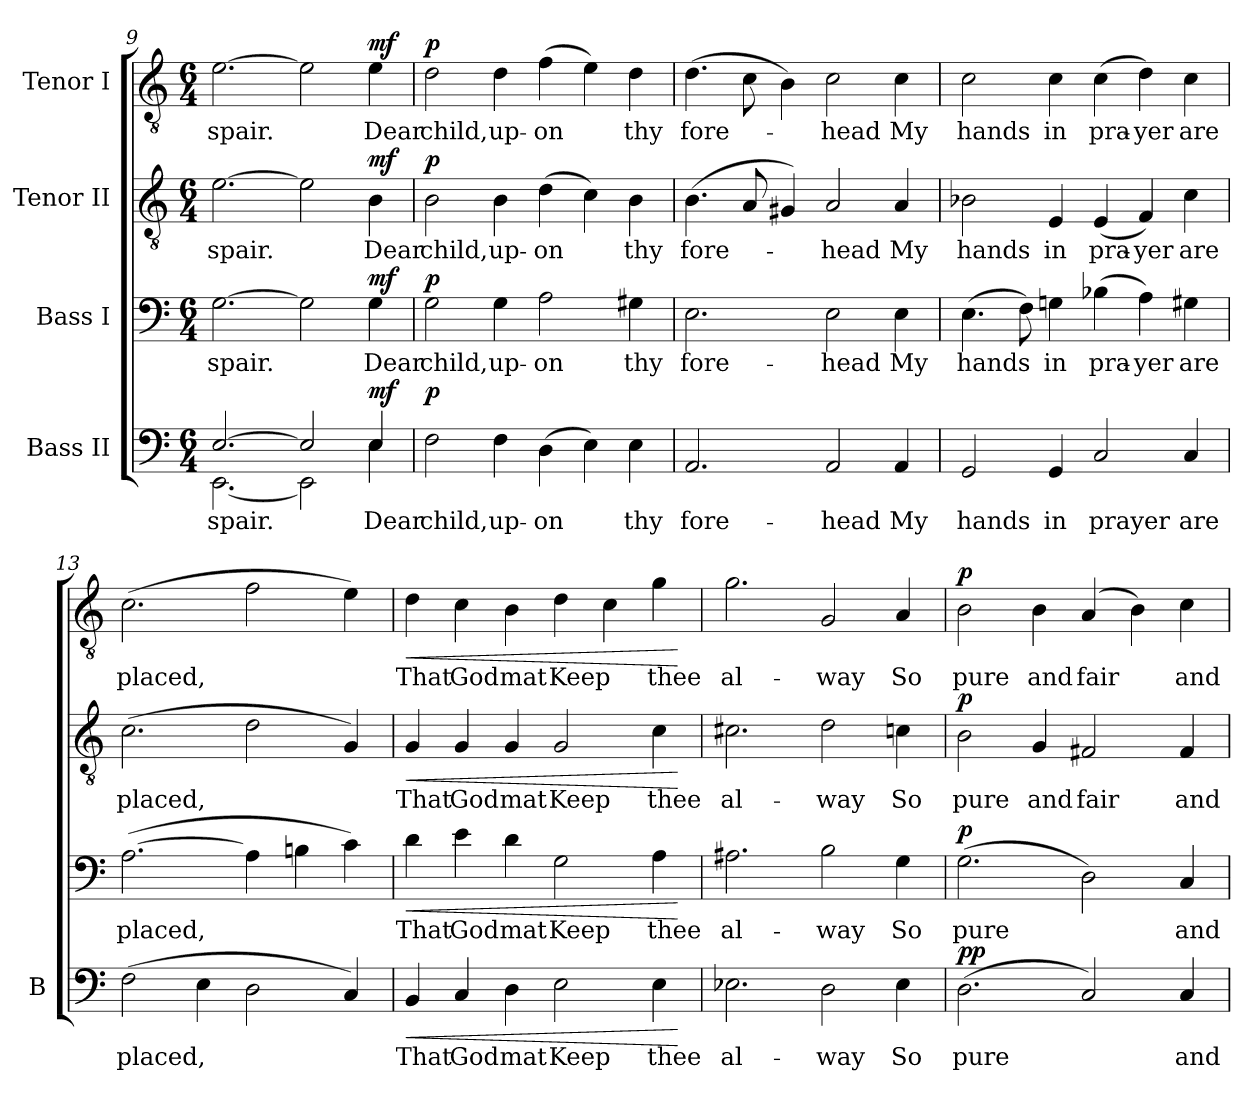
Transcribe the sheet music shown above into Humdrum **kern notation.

**kern	**text	**dynam	**kern	**text	**dynam	**kern	**text	**dynam	**kern	**text	**dynam
*part4	*part4	*part4	*part3	*part3	*part3	*part2	*part2	*part2	*part1	*part1	*part1
*staff4	*staff4	*staff4	*staff3	*staff3	*staff3	*staff2	*staff2	*staff2	*staff1	*staff1	*staff1
*I"Bass II	*	*	*I"Bass I	*	*	*I"Tenor II	*	*	*I"Tenor I	*	*
*I'B	*	*	*	*	*	*	*	*	*	*	*
!!LO:PB:g=z
*clefF4	*	*	*clefF4	*	*	*clefGv2	*	*	*clefGv2	*	*
*k[]	*	*	*k[]	*	*	*k[]	*	*	*k[]	*	*
*M6/4	*	*	*M6/4	*	*	*M6/4	*	*	*M6/4	*	*
=9	=9	=9	=9	=9	=9	=9	=9	=9	=9	=9	=9
!	!LO:LY:b	!	!	!LO:LY:b	!	!	!LO:LY:b	!	!	!LO:LY:b	!
*^	*	*	*	*	*	*	*	*	*	*	*
[2.E/	[2.EE\	spair.	.	[2.G\	spair.	.	[2.e\	spair.	.	[2.e\	spair.	.
2E/]	2EE\]	.	.	2G\]	.	.	2e\]	.	.	2e\]	.	.
!	!	!LO:LY:b	!LO:DY:b	!	!LO:LY:b	!LO:DY:b	!	!LO:LY:b	!LO:DY:b	!	!LO:LY:b	!LO:DY:b
4E/	4E\	Dear	mf	4G\	Dear	mf	4B\	Dear	mf	4e\	Dear	mf
=10	=10	=10	=10	=10	=10	=10	=10	=10	=10	=10	=10	=10
!	!	!LO:LY:b	!LO:DY:a	!	!LO:LY:b	!LO:DY:a	!	!LO:LY:b	!LO:DY:a	!	!LO:LY:b	!LO:DY:a
*v	*v	*	*	*	*	*	*	*	*	*	*	*
2F\	child,	p	2G\	child,	p	2B\	child,	p	2d\	child,	p
!	!LO:LY:b	!	!	!LO:LY:b	!	!	!LO:LY:b	!	!	!LO:LY:b	!
4F\	up-	.	4G\	up-	.	4B\	up-	.	4d\	up-	.
!	!LO:LY:b	!	!	!LO:LY:b	!	!	!LO:LY:b	!	!	!LO:LY:b	!
(>4D\	on	.	2A\	on	.	(>4d\	on	.	(>4f\	on	.
4E\)	.	.	.	.	.	4c\)	.	.	4e\)	.	.
!	!LO:LY:b	!	!	!LO:LY:b	!	!	!LO:LY:b	!	!	!LO:LY:b	!
4E\	thy	.	4G#X\	thy	.	4B\	thy	.	4d\	thy	.
=11	=11	=11	=11	=11	=11	=11	=11	=11	=11	=11	=11
!	!LO:LY:b	!	!	!LO:LY:b	!	!	!LO:LY:b	!	!	!LO:LY:b	!
2.AA/	fore-	.	2.E\	fore-	.	(>4.B\	fore-	.	(>4.d\	fore-	.
.	.	.	.	.	.	8A/	.	.	8c\	.	.
.	.	.	.	.	.	4G#X/)	.	.	4B\)	.	.
!	!LO:LY:b	!	!	!LO:LY:b	!	!	!LO:LY:b	!	!	!LO:LY:b	!
2AA/	head	.	2E\	head	.	2A/	head	.	2c\	head	.
!	!LO:LY:b	!	!	!LO:LY:b	!	!	!LO:LY:b	!	!	!LO:LY:b	!
4AA/	My	.	4E\	My	.	4A/	My	.	4c\	My	.
=12	=12	=12	=12	=12	=12	=12	=12	=12	=12	=12	=12
!	!LO:LY:b	!	!	!LO:LY:b	!	!	!LO:LY:b	!	!	!LO:LY:b	!
2GG/	hands	.	(>4.E\	hands	.	2B-X\	hands	.	2c\	hands	.
.	.	.	8F\)	.	.	.	.	.	.	.	.
!	!LO:LY:b	!	!	!LO:LY:b	!	!	!LO:LY:b	!	!	!LO:LY:b	!
4GG/	in	.	4Gn\	in	.	4E/	in	.	4c\	in	.
!	!LO:LY:b	!	!	!LO:LY:b	!	!	!LO:LY:b	!	!	!LO:LY:b	!
2C/	prayer	.	(>4B-X\	pra-	.	(<4E/	pra-	.	(>4c\	pra-	.
!	!	!	!	!LO:LY:b	!	!	!LO:LY:b	!	!	!LO:LY:b	!
.	.	.	4A\)	yer	.	4F/)	yer	.	4d\)	yer	.
!	!LO:LY:b	!	!	!LO:LY:b	!	!	!LO:LY:b	!	!	!LO:LY:b	!
4C/	are	.	4G#X\	are	.	4c\	are	.	4c\	are	.
!!LO:LB:g=z
=13	=13	=13	=13	=13	=13	=13	=13	=13	=13	=13	=13
!	!LO:LY:b	!	!	!LO:LY:b	!	!	!LO:LY:b	!	!	!LO:LY:b	!
(>2F\	placed,	.	(>[2.A\	placed,	.	(>2.c\	placed,	.	(>2.c\	placed,	.
4E\	.	.	.	.	.	.	.	.	.	.	.
2D\	.	.	4A\]	.	.	2d\	.	.	2f\	.	.
.	.	.	4Bn\	.	.	.	.	.	.	.	.
4C/)	.	.	4c\)	.	.	4G/)	.	.	4e\)	.	.
=14	=14	=14	=14	=14	=14	=14	=14	=14	=14	=14	=14
!	!LO:LY:b	!LO:HP:b	!	!LO:LY:b	!LO:HP:b	!	!LO:LY:b	!LO:HP:b	!	!LO:LY:b	!LO:HP:b
4BB/	That	<	4d\	That	<	4G/	That	<	4d\	That	<
!	!LO:LY:b	!	!	!LO:LY:b	!	!	!LO:LY:b	!	!	!LO:LY:b	!
4C/	God	.	4e\	God	.	4G/	God	.	4c\	God	.
!	!LO:LY:b	!	!	!LO:LY:b	!	!	!LO:LY:b	!	!	!LO:LY:b	!
4D\	mat	.	4d\	mat	.	4G/	mat	.	4B\	mat	.
!	!LO:LY:b	!	!	!LO:LY:b	!	!	!LO:LY:b	!	!	!LO:LY:b	!
2E\	Keep	.	2G\	Keep	.	2G/	Keep	.	4d\	Keep	.
.	.	.	.	.	.	.	.	.	4c\	.	.
!	!LO:LY:b	!	!	!LO:LY:b	!	!	!LO:LY:b	!	!	!LO:LY:b	!
4E\	thee	.	4A\	thee	.	4c\	thee	.	4g\	thee	.
.	.	[	.	.	[	.	.	[	.	.	[
=15	=15	=15	=15	=15	=15	=15	=15	=15	=15	=15	=15
!	!LO:LY:b	!	!	!LO:LY:b	!	!	!LO:LY:b	!	!	!LO:LY:b	!
2.E-X\	al-	.	2.A#X\	al-	.	2.c#X\	al-	.	2.g\	al-	.
!	!LO:LY:b	!	!	!LO:LY:b	!	!	!LO:LY:b	!	!	!LO:LY:b	!
2D\	way	.	2B\	way	.	2d\	way	.	2G/	way	.
!	!LO:LY:b	!	!	!LO:LY:b	!	!	!LO:LY:b	!	!	!LO:LY:b	!
4E-\	So	.	4G\	So	.	4cn\	So	.	4A/	So	.
=16	=16	=16	=16	=16	=16	=16	=16	=16	=16	=16	=16
!	!LO:LY:b	!LO:DY:a	!	!LO:LY:b	!	!	!LO:LY:b	!	!	!LO:LY:b	!
!	!	!LO:DY:n=1:a	!	!	!LO:DY:a	!	!	!LO:DY:a	!	!	!LO:DY:a
(>2.D\	pure	p p	(>2.G\	pure	p	2B\	pure	p	2B\	pure	p
!	!	!	!	!	!	!	!LO:LY:b	!	!	!LO:LY:b	!
.	.	.	.	.	.	4G/	and	.	4B\	and	.
!	!	!	!	!	!	!	!LO:LY:b	!	!	!LO:LY:b	!
2C/)	.	.	2D\)	.	.	2F#X/	fair	.	(>4A/	fair	.
.	.	.	.	.	.	.	.	.	4B\)	.	.
!	!LO:LY:b	!	!	!LO:LY:b	!	!	!LO:LY:b	!	!	!LO:LY:b	!
4C/	and	.	4C/	and	.	4F#/	and	.	4c\	and	.
=	=	=	=	=	=	=	=	=	=	=	=
*-	*-	*-	*-	*-	*-	*-	*-	*-	*-	*-	*-
